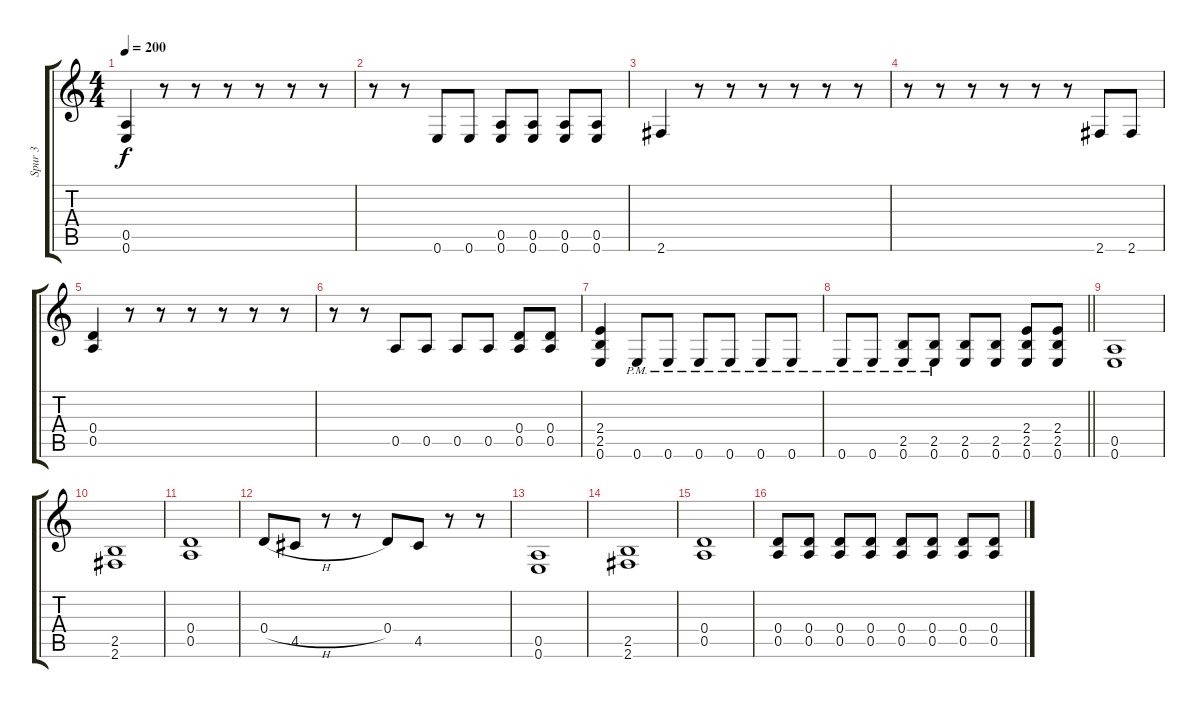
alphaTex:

\track ("Spur 3" "Spur 3") {instrument electricbassfinger}
\staff {score tabs}
\tuning (E4 B3 G3 D3 A2 E2) {hide}
\ts (4 4)
\tempo 200
\clef g2
\ks c
(0.5 0.6).4{dy f} r.8 r.8 r.8 r.8 r.8 r.8 |
r.8 r.8 0.6.8 0.6.8 (0.5 0.6).8 (0.5 0.6).8 (0.5 0.6).8 (0.5 0.6).8 |
2.6.4 r.8 r.8 r.8 r.8 r.8 r.8 |
r.8 r.8 r.8 r.8 r.8 r.8 2.6.8 2.6.8 |
(0.4 0.5).4 r.8 r.8 r.8 r.8 r.8 r.8 |
r.8 r.8 0.5.8 0.5.8 0.5.8 0.5.8 (0.4 0.5).8 (0.4 0.5).8 |
(2.4 2.5 0.6).4 0.6{pm}.8 0.6{pm}.8 0.6{pm}.8 0.6{pm}.8 0.6{pm}.8 0.6{pm}.8 |
\barLineRight lightlight
0.6{pm}.8 0.6{pm}.8 (2.5 0.6{pm}).8 (2.5 0.6{pm}).8 (2.5 0.6).8 (2.5 0.6).8 (2.4 2.5 0.6).8 (2.4 2.5 0.6).8 |
(0.5 0.6).1 |
(2.5 2.6).1 |
(0.4 0.5).1 |
0.4{h}.8 4.5.8 r.8 r.8 0.4.8 4.5.8 r.8 r.8 |
(0.5 0.6).1 |
(2.5 2.6).1 |
(0.4 0.5).1 |
(0.4 0.5).8 (0.4 0.5).8 (0.4 0.5).8 (0.4 0.5).8 (0.4 0.5).8 (0.4 0.5).8 (0.4 0.5).8 (0.4 0.5).8
